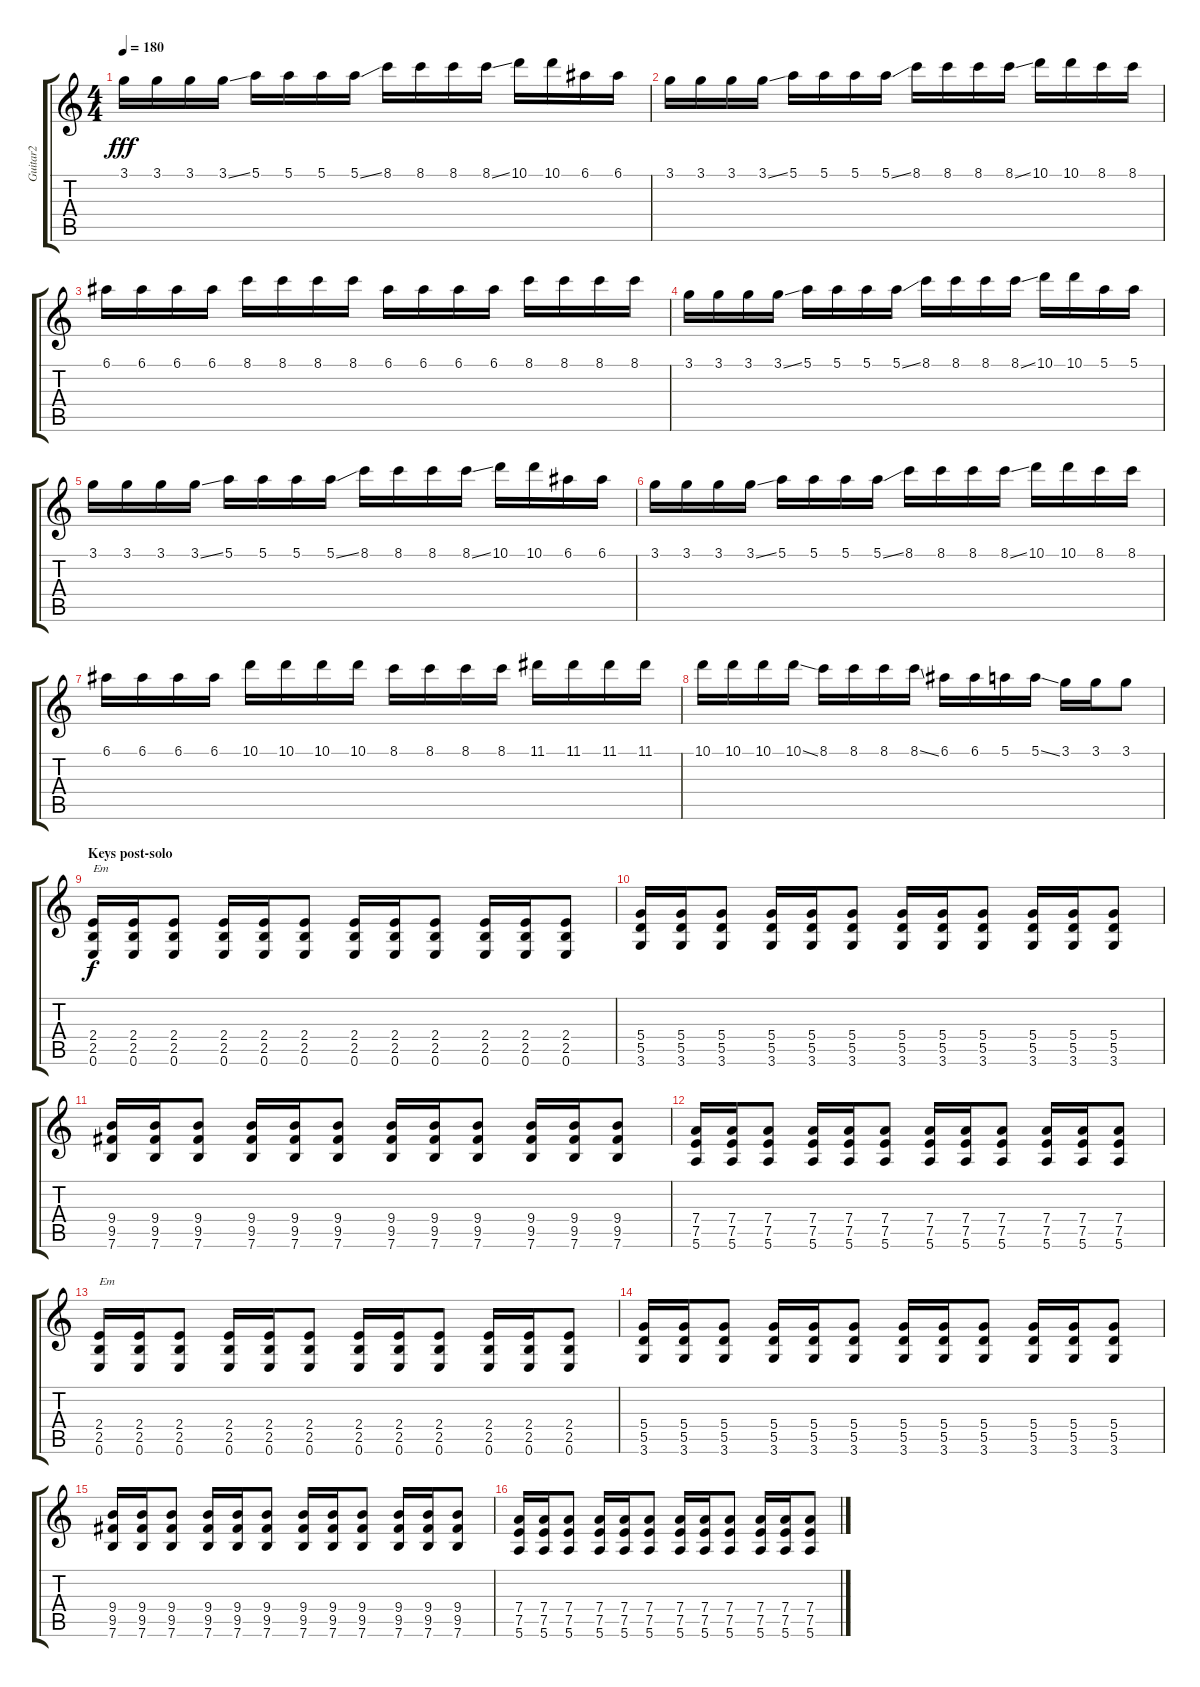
\track ("Guitar2" "Guitar2") {instrument overdrivenguitar}
\staff {score tabs}
\tuning (E4 B3 G3 D3 A2 E2) {hide}
\ts (4 4)
\tempo 180
\clef g2
\ks c
3.1.16{dy fff} 3.1.16 3.1.16 3.1{ss}.16 5.1.16 5.1.16 5.1.16 5.1{ss}.16 8.1.16 8.1.16 8.1.16 8.1{ss}.16 10.1.16 10.1.16 6.1.16 6.1.16 |
3.1.16 3.1.16 3.1.16 3.1{ss}.16 5.1.16 5.1.16 5.1.16 5.1{ss}.16 8.1.16 8.1.16 8.1.16 8.1{ss}.16 10.1.16 10.1.16 8.1.16 8.1.16 |
6.1.16 6.1.16 6.1.16 6.1.16 8.1.16 8.1.16 8.1.16 8.1.16 6.1.16 6.1.16 6.1.16 6.1.16 8.1.16 8.1.16 8.1.16 8.1.16 |
3.1.16 3.1.16 3.1.16 3.1{ss}.16 5.1.16 5.1.16 5.1.16 5.1{ss}.16 8.1.16 8.1.16 8.1.16 8.1{ss}.16 10.1.16 10.1.16 5.1.16 5.1.16 |
3.1.16 3.1.16 3.1.16 3.1{ss}.16 5.1.16 5.1.16 5.1.16 5.1{ss}.16 8.1.16 8.1.16 8.1.16 8.1{ss}.16 10.1.16 10.1.16 6.1.16 6.1.16 |
3.1.16 3.1.16 3.1.16 3.1{ss}.16 5.1.16 5.1.16 5.1.16 5.1{ss}.16 8.1.16 8.1.16 8.1.16 8.1{ss}.16 10.1.16 10.1.16 8.1.16 8.1.16 |
6.1.16 6.1.16 6.1.16 6.1.16 10.1.16 10.1.16 10.1.16 10.1.16 8.1.16 8.1.16 8.1.16 8.1.16 11.1.16 11.1.16 11.1.16 11.1.16 |
10.1.16 10.1.16 10.1.16 10.1{ss}.16 8.1.16 8.1.16 8.1.16 8.1{ss}.16 6.1.16 6.1.16 5.1.16 5.1{ss}.16 3.1.16 3.1.16 3.1.8 |
\section ("" "Keys post-solo")
(2.4 2.5 0.6).16{txt "Em" dy f} (2.4 2.5 0.6).16 (2.4 2.5 0.6).8 (2.4 2.5 0.6).16 (2.4 2.5 0.6).16 (2.4 2.5 0.6).8 (2.4 2.5 0.6).16 (2.4 2.5 0.6).16 (2.4 2.5 0.6).8 (2.4 2.5 0.6).16 (2.4 2.5 0.6).16 (2.4 2.5 0.6).8 |
(5.4 5.5 3.6).16 (5.4 5.5 3.6).16 (5.4 5.5 3.6).8 (5.4 5.5 3.6).16 (5.4 5.5 3.6).16 (5.4 5.5 3.6).8 (5.4 5.5 3.6).16 (5.4 5.5 3.6).16 (5.4 5.5 3.6).8 (5.4 5.5 3.6).16 (5.4 5.5 3.6).16 (5.4 5.5 3.6).8 |
(9.4 9.5 7.6).16 (9.4 9.5 7.6).16 (9.4 9.5 7.6).8 (9.4 9.5 7.6).16 (9.4 9.5 7.6).16 (9.4 9.5 7.6).8 (9.4 9.5 7.6).16 (9.4 9.5 7.6).16 (9.4 9.5 7.6).8 (9.4 9.5 7.6).16 (9.4 9.5 7.6).16 (9.4 9.5 7.6).8 |
(7.4 7.5 5.6).16 (7.4 7.5 5.6).16 (7.4 7.5 5.6).8 (7.4 7.5 5.6).16 (7.4 7.5 5.6).16 (7.4 7.5 5.6).8 (7.4 7.5 5.6).16 (7.4 7.5 5.6).16 (7.4 7.5 5.6).8 (7.4 7.5 5.6).16 (7.4 7.5 5.6).16 (7.4 7.5 5.6).8 |
(2.4 2.5 0.6).16{txt "Em"} (2.4 2.5 0.6).16 (2.4 2.5 0.6).8 (2.4 2.5 0.6).16 (2.4 2.5 0.6).16 (2.4 2.5 0.6).8 (2.4 2.5 0.6).16 (2.4 2.5 0.6).16 (2.4 2.5 0.6).8 (2.4 2.5 0.6).16 (2.4 2.5 0.6).16 (2.4 2.5 0.6).8 |
(5.4 5.5 3.6).16 (5.4 5.5 3.6).16 (5.4 5.5 3.6).8 (5.4 5.5 3.6).16 (5.4 5.5 3.6).16 (5.4 5.5 3.6).8 (5.4 5.5 3.6).16 (5.4 5.5 3.6).16 (5.4 5.5 3.6).8 (5.4 5.5 3.6).16 (5.4 5.5 3.6).16 (5.4 5.5 3.6).8 |
(9.4 9.5 7.6).16 (9.4 9.5 7.6).16 (9.4 9.5 7.6).8 (9.4 9.5 7.6).16 (9.4 9.5 7.6).16 (9.4 9.5 7.6).8 (9.4 9.5 7.6).16 (9.4 9.5 7.6).16 (9.4 9.5 7.6).8 (9.4 9.5 7.6).16 (9.4 9.5 7.6).16 (9.4 9.5 7.6).8 |
(7.4 7.5 5.6).16 (7.4 7.5 5.6).16 (7.4 7.5 5.6).8 (7.4 7.5 5.6).16 (7.4 7.5 5.6).16 (7.4 7.5 5.6).8 (7.4 7.5 5.6).16 (7.4 7.5 5.6).16 (7.4 7.5 5.6).8 (7.4 7.5 5.6).16 (7.4 7.5 5.6).16 (7.4 7.5 5.6).8
